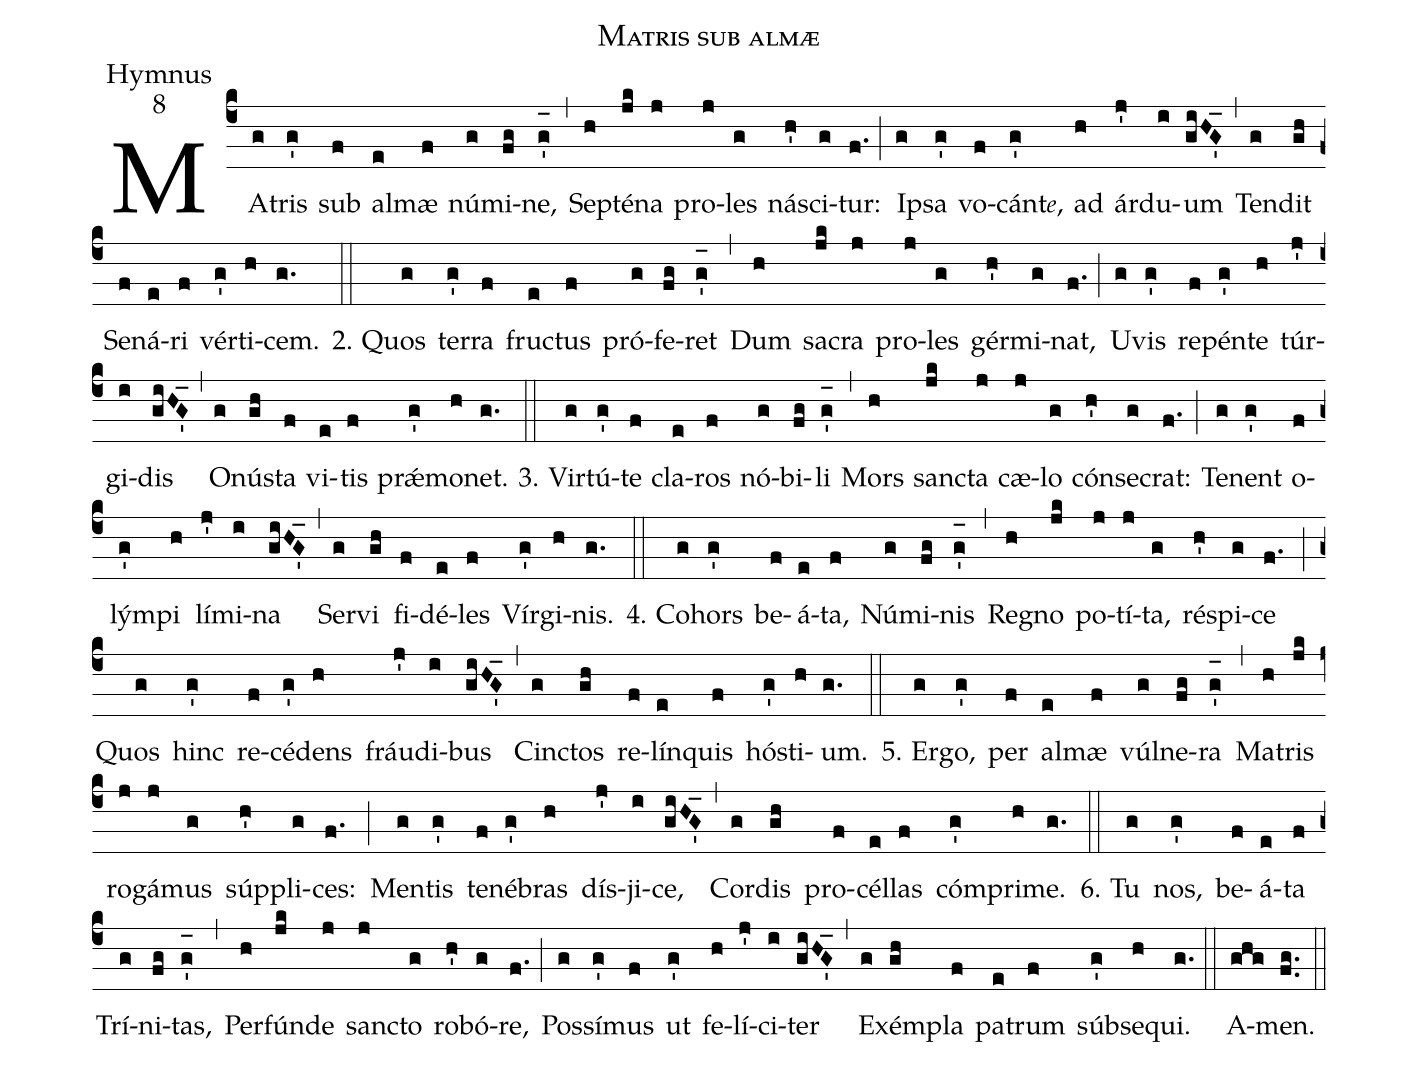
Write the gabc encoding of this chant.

name:Matris sub almæ;
office-part:Hymnus;
mode:8;
%%
(c4) MA(g)tris(g') sub(f) al(e)mæ(f) nú(g)mi(fg)ne,(g'_[oh:h]) (,) Se(h)pté(jk)na(j) pro(j)les(g) ná(h')sci(g)tur:(f.) (;) I(g)psa(g') vo(f)cánt<e>e</e>,(g') ad(h) ár(j')du(i)um(giHG'_) (,) Ten(g)dit(gh) Se(f)ná(e)ri(f) vér(g')ti(h)cem.(g.) (::)

2. Quos(g) ter(g')ra(f) fru(e)ctus(f) pró(g)fe(fg)ret(g'_[oh:h]) (,) Dum(h) sa(jk)cra(j) pro(j)les(g) gér(h')mi(g)nat,(f.) (;) U(g)vis(g') re(f)pén(g')te(h) túr(j')gi(i)dis(giHG'_) (,) O(g)nú(gh)sta(f) vi(e)tis(f) prǽ(g')mo(h)net.(g.) (::)

3. Vir(g)tú(g')te(f) cla(e)ros(f) nó(g)bi(fg)li(g'_[oh:h]) (,) Mors(h) san(jk)cta(j) cæ(j)lo(g) cón(h')se(g)crat:(f.) (;) Te(g)nent(g') o(f)lým(g')pi(h) lí(j')mi(i)na(giHG'_) (,) Ser(g)vi(gh) fi(f)dé(e)les(f) Vír(g')gi(h)nis.(g.) (::)

4. Co(g)hors(g') be(f)á(e)ta,(f) Nú(g)mi(fg)nis(g'_[oh:h]) (,) Re(h)gno(jk) po(j)tí(j)ta,(g) ré(h')spi(g)ce(f.) (;) Quos(g) hinc(g') re(f)cé(g')dens(h) fráu(j')di(i)bus(giHG'_) (,) Cin(g)ctos(gh) re(f)lín(e)quis(f) hó(g')sti(h)um.(g.) (::)

5. Er(g)go,(g') per(f) al(e)mæ(f) vúl(g)ne(fg)ra(g'_[oh:h]) (,) Ma(h)tris(jk) ro(j)gá(j)mus(g) súp(h')pli(g)ces:(f.) (;) Men(g)tis(g') te(f)né(g')bras(h) dís(j')ji(i)ce,(giHG'_) (,) Cor(g)dis(gh) pro(f)cél(e)las(f) cóm(g')pri(h)me.(g.) (::)

6. Tu(g) nos,(g') be(f)á(e)ta(f) Trí(g)ni(fg)tas,(g'_[oh:h]) (,) Per(h)fún(jk)de(j) san(j)cto(g) ro(h')bó(g)re,(f.) (;) Pos(g)sí(g')mus(f) ut(g') fe(h)lí(j')ci(i)ter(giHG'_) (,) Ex(g)ém(gh)pla(f) pa(e)trum(f) súb(g')se(h)qui.(g.) (::)
A(ghg)men.(fg..) (::)
